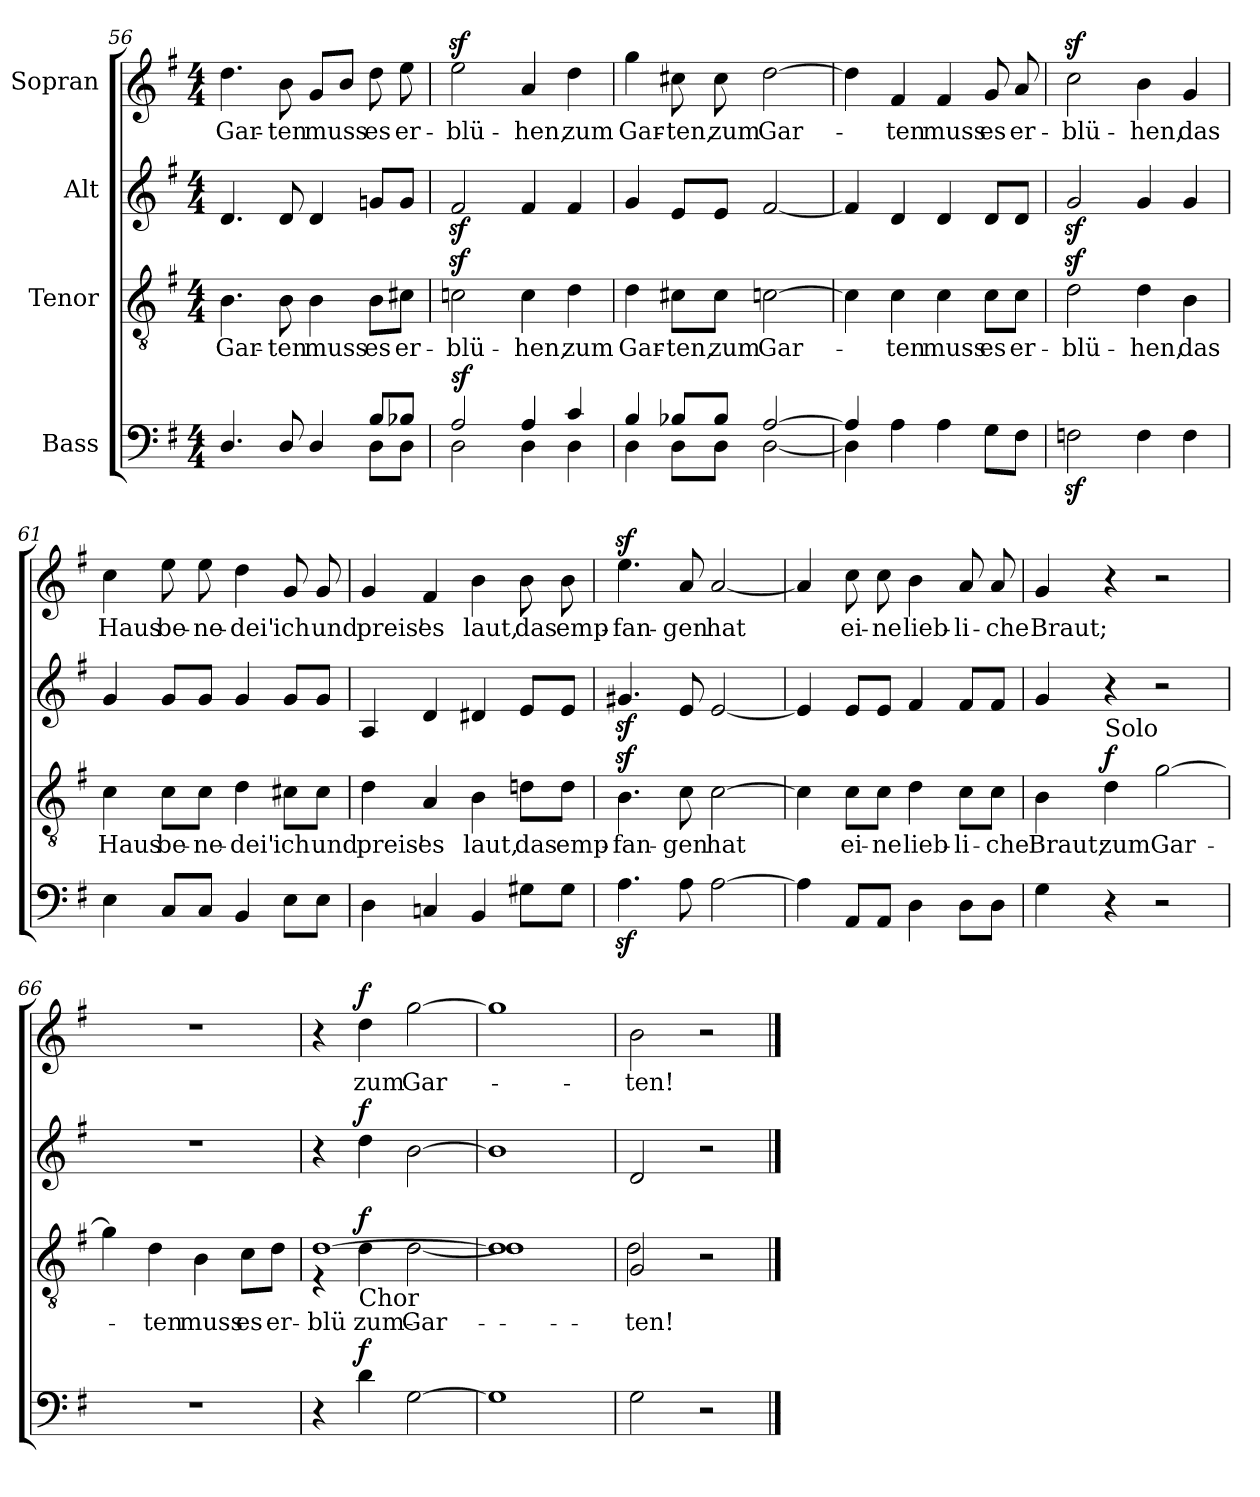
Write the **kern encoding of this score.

**kern	**dynam	**kern	**text	**dynam	**kern	**dynam	**kern	**text	**dynam
*part4	*part4	*part3	*part3	*part3	*part2	*part2	*part1	*part1	*part1
*staff4	*staff4	*staff3	*staff3	*staff3	*staff2	*staff2	*staff1	*staff1	*staff1
*I"Bass	*	*I"Tenor	*	*	*I"Alt	*	*I"Sopran	*	*
!!LO:LB:g=z
*clefF4	*	*clefGv2	*	*	*clefG2	*	*clefG2	*	*
*k[f#]	*	*k[f#]	*	*	*k[f#]	*	*k[f#]	*	*
*M4/4	*	*M4/4	*	*	*M4/4	*	*M4/4	*	*
=56	=56	=56	=56	=56	=56	=56	=56	=56	=56
*^	*	*	*	*	*	*	*	*	*
4.D/	2.ryy	.	4.B\	Gar-	.	4.d/	.	4.dd\	Gar-	.
8D/	.	.	8B\	-ten	.	8d/	.	8b\	-ten	.
4D/	.	.	4B\	muss	.	4d/	.	8g/L	muss	.
.	.	.	.	.	.	.	.	8b/J	.	.
8B/L	8D\L	.	8B\L	es	.	8gn/L	.	8dd\	es	.
8B-X/J	8D\J	.	8c#X\J	er-	.	8g/J	.	8ee\	er-	.
=57	=57	=57	=57	=57	=57	=57	=57	=57	=57	=57
!	!	!LO:DY:a	!	!	!	!	!	!	!	!
2A/	2D\	sf	2cnz>\	-blü-	.	2f#z>/	.	2eez>\	-blü-	.
4A/	4D\	.	4c\	-hen,	.	4f#/	.	4a/	-hen,	.
4c/	4D\	.	4d\	zum	.	4f#/	.	4dd\	zum	.
=58	=58	=58	=58	=58	=58	=58	=58	=58	=58	=58
4B/	4D\	.	4d\	Gar-	.	4g/	.	4gg\	Gar-	.
8B-X/L	8D\L	.	8c#X\L	-ten,	.	8e/L	.	8cc#X\	-ten,	.
8B-/J	8D\J	.	8c#\J	zum	.	8e/J	.	8cc#\	zum	.
[2A/	[2D\	.	[2cn\	Gar-	.	[2f#/	.	[2dd\	Gar-	.
=59	=59	=59	=59	=59	=59	=59	=59	=59	=59	=59
4A/]	4D\]	.	4c\]	.	.	4f#/]	.	4dd\]	.	.
4A\	4ryy	.	4c\	-ten	.	4d/	.	4f#/	-ten	.
4A\	2ryy	.	4c\	muss	.	4d/	.	4f#/	muss	.
8G\L	.	.	8c\L	es	.	8d/L	.	8g/	es	.
8F#\J	.	.	8c\J	er-	.	8d/J	.	8a/	er-	.
*v	*v	*	*	*	*	*	*	*	*	*
!!LO:LB:g=z
=60	=60	=60	=60	=60	=60	=60	=60	=60	=60
2Fnz>\	.	2dz>\	-blü-	.	2gz>/	.	2ccz>\	-blü-	.
4F\	.	4d\	-hen,	.	4g/	.	4b\	-hen,	.
4F\	.	4B\	das	.	4g/	.	4g/	das	.
=61	=61	=61	=61	=61	=61	=61	=61	=61	=61
4E\	.	4c\	Haus	.	4g/	.	4cc\	Haus	.
8C/L	.	8c\L	be-	.	8g/L	.	8ee\	be-	.
8C/J	.	8c\J	-ne-	.	8g/J	.	8ee\	-ne-	.
4BB/	.	4d\	-dei'	.	4g/	.	4dd\	-dei'	.
8E\L	.	8c#X\L	ich	.	8g/L	.	8g/	ich	.
8E\J	.	8c#\J	und	.	8g/J	.	8g/	und	.
=62	=62	=62	=62	=62	=62	=62	=62	=62	=62
4D\	.	4d\	preis'	.	4A/	.	4g/	preis'	.
4Cn/	.	4A/	es	.	4d/	.	4f#/	es	.
4BB/	.	4B\	laut,	.	4d#X/	.	4b\	laut,	.
8G#X\L	.	8dn\L	das	.	8e/L	.	8b\	das	.
8G#\J	.	8d\J	emp-	.	8e/J	.	8b\	emp-	.
=63	=63	=63	=63	=63	=63	=63	=63	=63	=63
4.Az>\	.	4.Bz>\	-fan-	.	4.g#Xz>/	.	4.eez>\	-fan-	.
8A\	.	8c\	-gen	.	8e/	.	8a/	-gen	.
[2A\	.	[2c\	hat	.	[2e/	.	[2a/	hat	.
!!LO:LB:g=z
=64	=64	=64	=64	=64	=64	=64	=64	=64	=64
4A\]	.	4c\]	.	.	4e/]	.	4a/]	.	.
8AA/L	.	8c\L	ei-	.	8e/L	.	8cc\	ei-	.
8AA/J	.	8c\J	-ne	.	8e/J	.	8cc\	-ne	.
4D\	.	4d\	lieb-	.	4f#/	.	4b\	lieb-	.
8D\L	.	8c\L	-li-	.	8f#/L	.	8a/	-li-	.
8D\J	.	8c\J	-che	.	8f#/J	.	8a/	-che	.
=65	=65	=65	=65	=65	=65	=65	=65	=65	=65
4G\	.	4B\	Braut;	.	4g/	.	4g/	Braut;	.
!	!	!LO:TX:a:t=Solo	!	!	!	!	!	!	!
!	!	!	!	!LO:DY:a	!	!	!	!	!
4r	.	4d\	zum	f	4r	.	4r	.	.
2r	.	[2g\	Gar-	.	2r	.	2r	.	.
=66	=66	=66	=66	=66	=66	=66	=66	=66	=66
1r	.	4g\]	.	.	1r	.	1r	.	.
.	.	4d\	-ten	.	.	.	.	.	.
.	.	4B\	muss	.	.	.	.	.	.
.	.	8c\L	es	.	.	.	.	.	.
.	.	8d\J	er-	.	.	.	.	.	.
=67	=67	=67	=67	=67	=67	=67	=67	=67	=67
*	*	*^	*	*	*	*	*	*	*
4r	.	[1d	4r	-blü-	.	4r	.	4r	.	.
!	!	!	!LO:TX:b:t=Chor	!	!	!	!	!	!	!
!	!LO:DY:a	!	!	!	!LO:DY:b	!	!LO:DY:a	!	!	!LO:DY:a
4d\	f	.	4d\	zum	f	4dd\	f	4dd\	zum	f
[2G\	.	.	[2d\	Gar-	.	[2b\	.	[2gg\	Gar-	.
=68	=68	=68	=68	=68	=68	=68	=68	=68	=68	=68
1G]	.	1d]	1d]	.	.	1b]	.	1gg]	.	.
=69	=69	=69	=69	=69	=69	=69	=69	=69	=69	=69
2G\	.	2G/	2d\	-ten!	.	2d/	.	2b\	-ten!	.
2r	.	2r	2ryy	.	.	2r	.	2r	.	.
*	*	*v	*v	*	*	*	*	*	*	*
==	==	==	==	==	==	==	==	==	==
*-	*-	*-	*-	*-	*-	*-	*-	*-	*-
